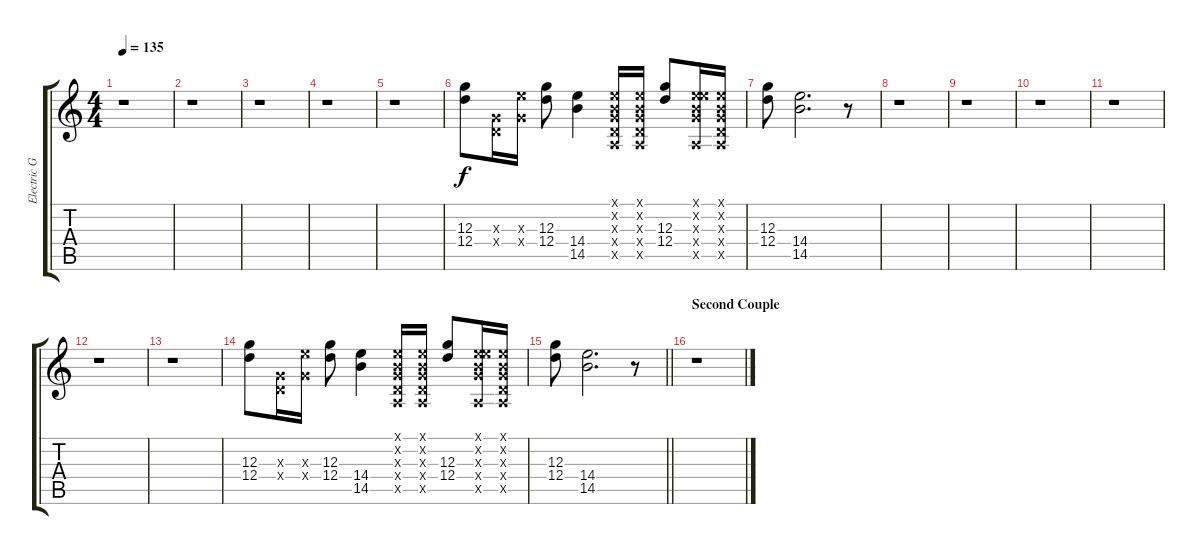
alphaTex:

\track ("Electric Guitar II" "Electric G") {instrument distortionguitar}
\staff {score tabs}
\tuning (E4 B3 G3 D3 A2 E2) {hide}
\ts (4 4)
\tempo 135
\clef g2
\ks c
r.1{dy f} |
r.1 |
r.1 |
r.1 |
r.1 |
(12.3 12.4).8 (0.3{x} 0.4{x}).16 (0.3{x} 14.4{x}).16 (12.3 12.4).8 (14.4 14.5).4 (0.1{x} 0.2{x} 0.3{x} 0.4{x} 0.5{x}).16 (0.1{x} 0.2{x} 0.3{x} 0.4{x} 0.5{x}).16 (12.3 12.4).8 (0.1{x} 0.2{x} 0.3{x} 14.4{x} 0.5{x}).16 (0.1{x} 0.2{x} 0.3{x} 0.4{x} 0.5{x}).16 |
(12.3 12.4).8 (14.4 14.5).2{d} r.8 |
r.1 |
r.1 |
r.1 |
r.1 |
r.1 |
r.1 |
(12.3 12.4).8 (0.3{x} 0.4{x}).16 (0.3{x} 14.4{x}).16 (12.3 12.4).8 (14.4 14.5).4 (0.1{x} 0.2{x} 0.3{x} 0.4{x} 0.5{x}).16 (0.1{x} 0.2{x} 0.3{x} 0.4{x} 0.5{x}).16 (12.3 12.4).8 (0.1{x} 0.2{x} 0.3{x} 14.4{x} 0.5{x}).16 (0.1{x} 0.2{x} 0.3{x} 0.4{x} 0.5{x}).16 |
\barLineRight lightlight
(12.3 12.4).8 (14.4 14.5).2{d} r.8 |
\section ("" "Second Couple")
r.1
